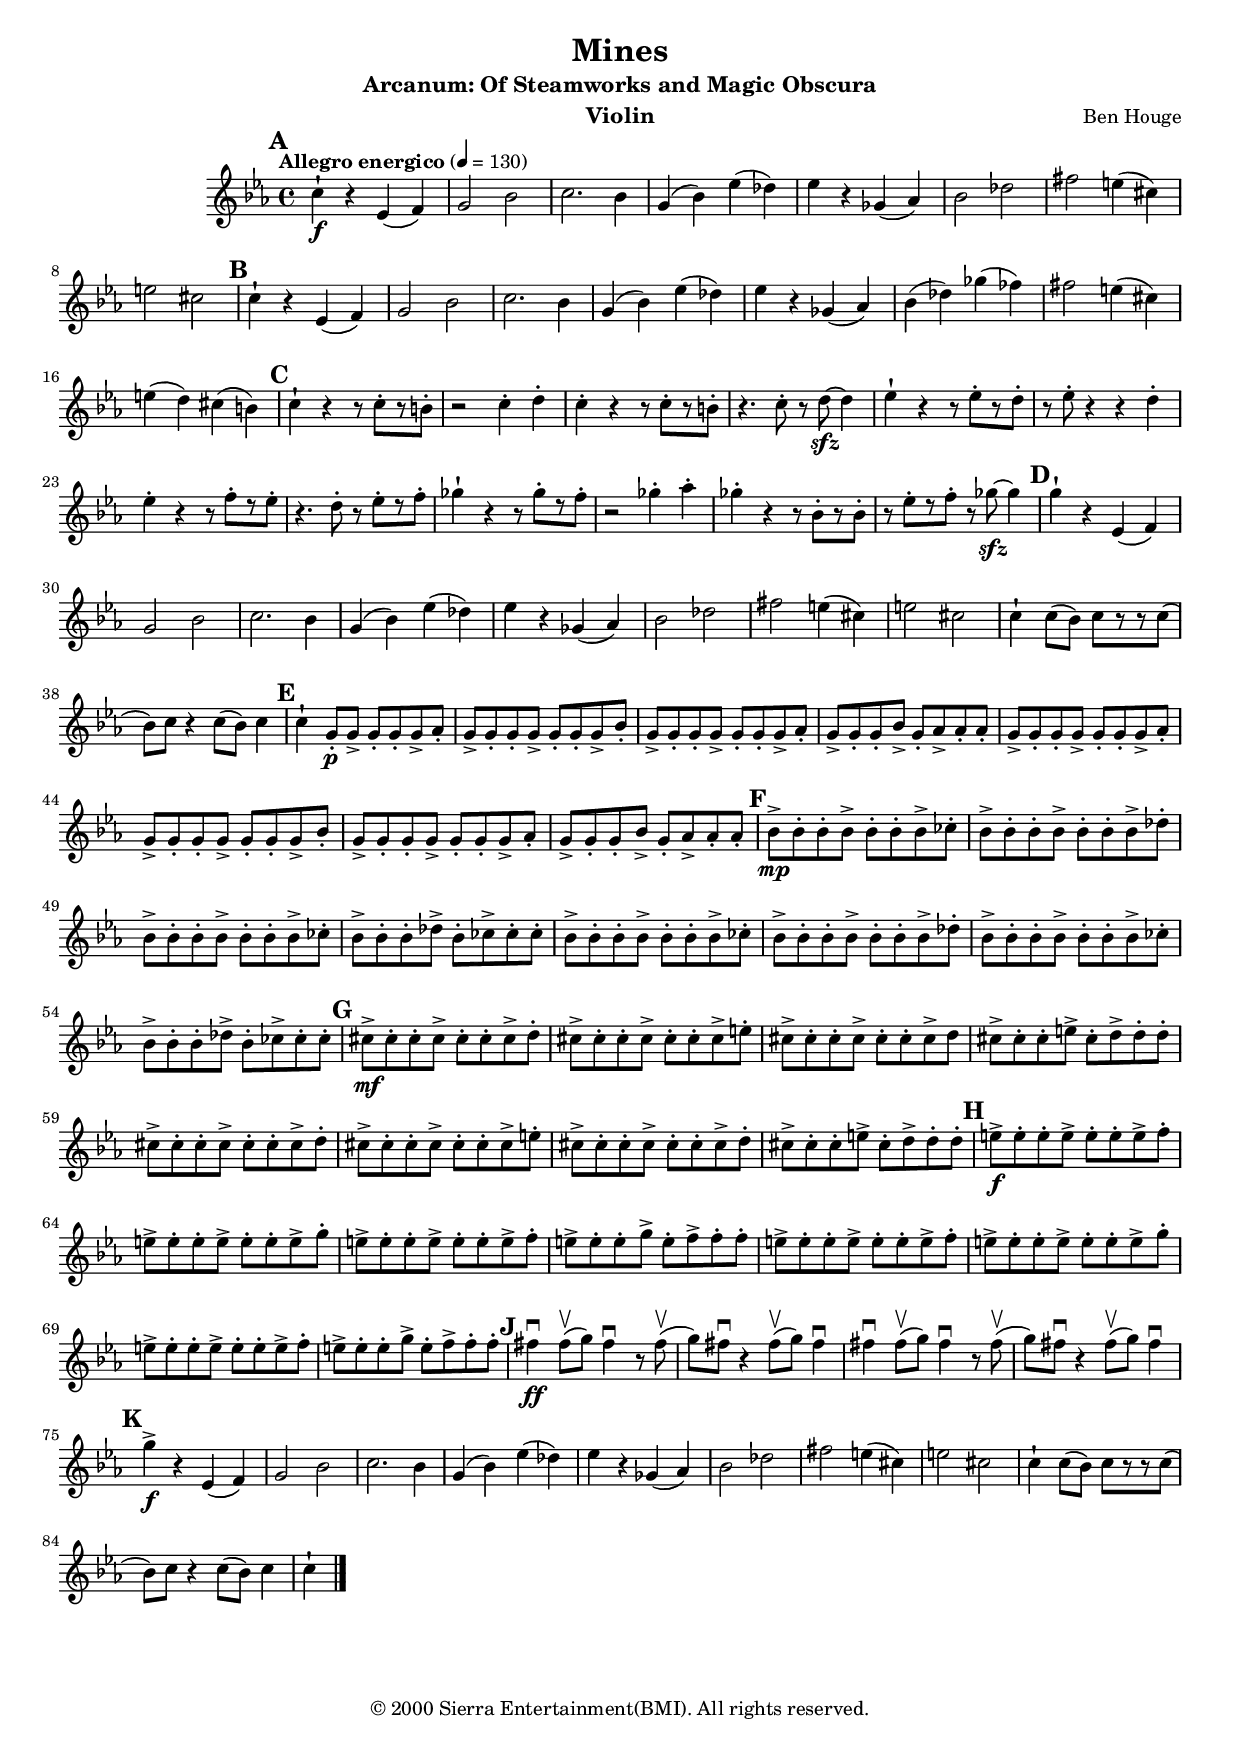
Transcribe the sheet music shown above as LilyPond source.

\include "src/header.ly"
#(set-global-staff-size 17)
\include "src/settings.ly"
violinOneSolo =  \relative c'' {
  \aTime
  \aKey
  \clef treble
  \tag #'part { \defaultTempo }

  \tag #'part {\mark \default}

    c4\staccatissimo \f r4 es,4 ( f4 ) 
    g2 bes2 
    c2. bes4 
    g4 ( bes4 ) es4 ( des4 )  

    es4 r4 ges,4 ( as4 ) 
    bes2 des2 
    fis2 e4 ( cis4 ) 
    e2 cis2  

  \tag #'part {\mark \default}

    c4\staccatissimo r4 es,4 ( f4 ) 
    g2 bes2 
    c2. bes4 
    g4 ( bes4 ) es4 ( des4 )  

    es4 r4 ges,4 ( as4 ) 
    bes4 ( des4 ) ges4 ( fes4 ) 
    fis2 e4 ( cis4 ) 
    e4 ( d4 ) cis4 ( b4 )  

  \tag #'part {\mark \default}

    c4\staccatissimo r4 r8 c8 -. [ r8 b8 -. ] 
    r2 c4 -. d4 -. 
    c4 -. r4 r8 c8 -. [ r8 b8 -. ] 
    r4. c8 -. r8 d8 \sfz ~ d4  

    es4\staccatissimo r4 r8 es8 -. [ r8 d8 -. ] 
    r8 es8 -. r4 r4 d4 -. 
    es4 -. r4 r8 f8 -. [ r8 es8 -. ]  
    r4. d8 -. r8 es8 -. [ r8 f8 -. ] 

    ges4\staccatissimo r4 r8 ges8 -. [ r8 f8 -. ] 
    r2 ges4 -. as4 -.  
    ges4 -. r4 r8 bes,8 -. [ r8 bes8 -. ] 
    r8 es8 -. [ r8 f8 -. ] r8 ges8 \sfz ~ ges4 

  \tag #'part {\mark \default}

    g4\staccatissimo r4 es,4 ( f4 ) 
    g2 bes2  
    c2. bes4 
    g4 ( bes4 ) es4 ( des4 ) 

    es4 r4 ges,4 ( as4 ) 
    bes2 des2  
    fis2 e4 ( cis4 ) 
    e2 cis2 

    c4\staccatissimo c8 ( [ bes8 ) ] c8 [ r8 r8 c8 ( ] 
    bes8 ) [ c8 ] r4 c8 ( [ bes8 ) ] c4  

  \tag #'part {\mark \default}

    c4\staccatissimo g8-.\p [ g8 -> ] g8 -. [ g8 -. g8 -> as8 -. ] 
    g8 -> [ g8 -. g8 -. g8 -> ] g8 -. [ g8 -. g8 -> bes8 -. ] 
    g8 -> [ g8 -. g8 -. g8 -> ] g8 -. [ g8 -. g8 -> as8 -. ]  
    g8 -> [ g8 -. g8 -. bes8 -> ] g8 -. [ as8 -> as8 -. as8 -. ] 

    g8 -> [ g8 -. g8 -. g8 -> ] g8 -. [ g8 -. g8 -> as8 -. ] 
    g8 -> [ g8 -. g8 -. g8 -> ] g8 -. [ g8 -. g8 -> bes8 -. ]  
    g8 -> [ g8 -. g8 -. g8 -> ] g8 -. [ g8 -. g8 -> as8 -. ] 
    g8 -> [ g8 -. g8 -. bes8 -> ] g8 -. [ as8 -> as8 -. as8 -. ] 

  \tag #'part {\mark \default}

    bes8 \mp -> [ bes8 -. bes8 -. bes8 -> ] bes8 -. [ bes8 -. bes8 ->
    ces8 -. ]  
    bes8 -> [ bes8 -. bes8 -. bes8 -> ] bes8 -. [ bes8 -. bes8 -> des8
    -. ] 
    bes8 -> [ bes8 -. bes8 -. bes8 -> ] bes8 -. [ bes8 -. bes8 -> ces8
    -. ] 
    bes8 -> [ bes8 -. bes8 -. des8 -> ] bes8 -. [ ces8 -> ces8 -. ces8
    -. ]  

    bes8 -> [ bes8 -. bes8 -. bes8 -> ] bes8 -. [ bes8 -. bes8 -> ces8
    -. ] 
    bes8 -> [ bes8 -. bes8 -. bes8 -> ] bes8 -. [ bes8 -. bes8 -> des8
    -. ] 
    bes8 -> [ bes8 -. bes8 -. bes8 -> ] bes8 -. [ bes8 -. bes8 -> ces8
    -. ]  
    bes8 -> [ bes8 -. bes8 -. des8 -> ] bes8 -. [ ces8 -> ces8 -. ces8
    -. ] 

  \tag #'part {\mark \default}

    cis8 \mf -> [ cis8 -. cis8 -. cis8 -> ] cis8 -. [ cis8 -. cis8 -> d8
    -. ] 
    cis8 -> [ cis8 -. cis8 -. cis8 -> ] cis8 -. [ cis8 -. cis8 -> e8 -.
    ]  
    cis8 -> [ cis8 -. cis8 -. cis8 -> ] cis8 -. [ cis8 -. cis8 -> d8 ] 
    cis8 -> [ cis8 -. cis8 -. e8 -> ] cis8 -. [ d8 -> d8 -. d8 -. ] 

    cis8 -> [ cis8 -. cis8 -. cis8 -> ] cis8 -. [ cis8 -. cis8 -> d8 -.
    ]  
    cis8 -> [ cis8 -. cis8 -. cis8 -> ] cis8 -. [ cis8 -. cis8 -> e8 -.
    ] 
    cis8 -> [ cis8 -. cis8 -. cis8 -> ] cis8 -. [ cis8 -. cis8 -> d8 -.
    ] 
    cis8 -> [ cis8 -. cis8 -. e8 -> ] cis8 -. [ d8 -> d8 -. d8 -. ]
     

  \tag #'part {\mark \default}

    e8 \f -> [ e8 -. e8 -. e8 -> ] e8 -. [ e8 -. e8 -> f8 -. ] 
    e8 -> [ e8 -. e8 -. e8 -> ] e8 -. [ e8 -. e8 -> g8 -. ] 
    e8 -> [ e8 -. e8 -. e8 -> ] e8 -. [ e8 -. e8 -> f8 -. ]  
    e8 -> [ e8 -. e8 -. g8 -> ] e8 -. [ f8 -> f8 -. f8 -. ] 

    e8 -> [ e8 -. e8 -. e8 -> ] e8 -. [ e8 -. e8 -> f8 -. ] 
    e8 -> [ e8 -. e8 -. e8 -> ] e8 -. [ e8 -. e8 -> g8 -. ]  
    e8 -> [ e8 -. e8 -. e8 -> ] e8 -. [ e8 -. e8 -> f8 -. ] 
    \barNumberCheck #70
    e8 -> [ e8 -. e8 -. g8 -> ] e8 -. [ f8 -> f8 -. f8 -. ] 

  \tag #'part {\mark \default}

    fis4 \ff -\downbow fis8 ( -\upbow [ g8 ) ] fis4 -\downbow r8 fis8 (
    -\upbow  
    g8 ) [ fis8 -\downbow ] r4 fis8 ( -\upbow [ g8 ) ] fis4 -\downbow 
    fis4 -\downbow fis8 ( -\upbow [ g8 ) ] fis4 -\downbow r8 fis8 (
    -\upbow 
    g8 ) [ fis8 -\downbow ] r4 fis8 ( -\upbow [ g8 ) ] fis4 -\downbow
     

  \tag #'part {\mark \default}

    g4 \f -> r4 es,4 ( f4 ) 
    g2 bes2 
    c2. bes4 
    g4 ( bes4 ) es4 ( des4 )  

    es4 r4 ges,4 ( as4 ) 
    bes2 des2 
    fis2 e4 ( cis4 ) 
    e2 cis2  

    c4\staccatissimo c8 ( [ bes8 ) ] c8 [ r8 r8 c8 ( ] 
    bes8 ) [ c8 ] r4 c8 ( [ bes8 ) ] c4 
    c4\staccatissimo \bar "|."
    }


\header {
    instrument = "Violin"
}

\score {
  \new Score {
  \set Score.markFormatter = #format-mark-box-numbers
  <<
    \new Staff <<
      \set Staff.midiInstrument = "violin"
      \removeWithTag #'score \violinOneSolo
    >>
  >>
  }
  \layout {
    \include "src/layout.ly"
  }
  \midi{}
}
\paper {
  indent = 25
}
